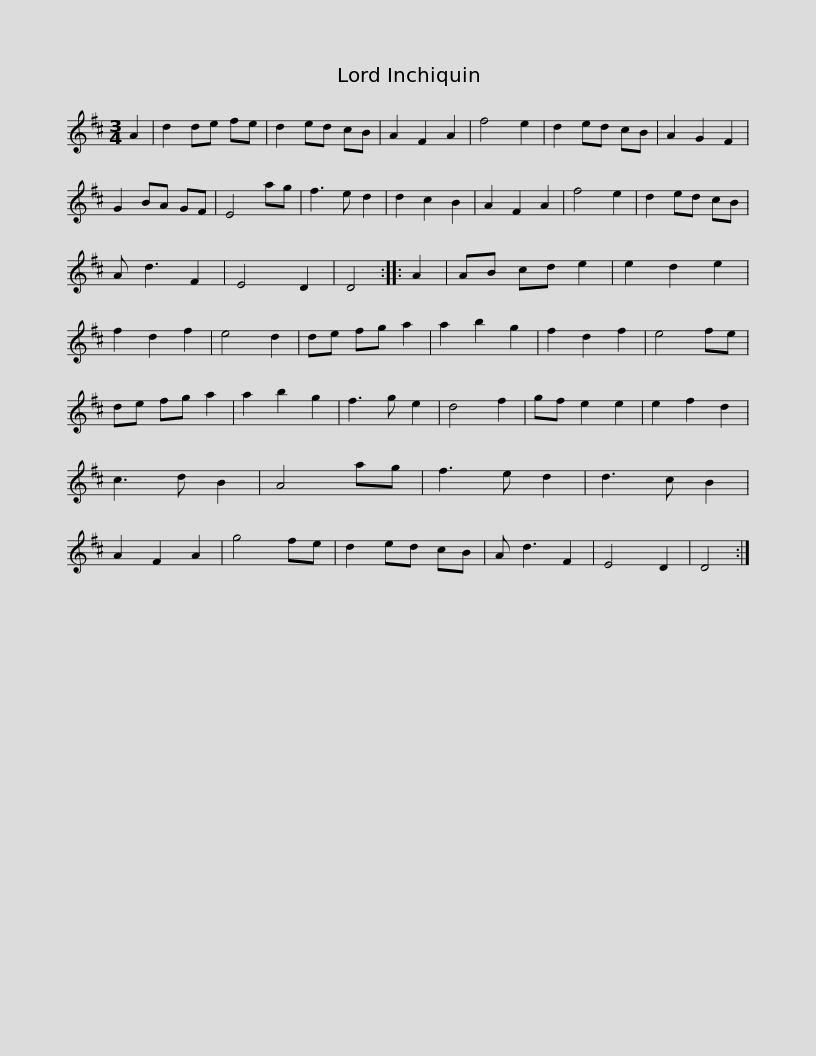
X:1
L:1/8
M:3/4
I:linebreak $
K:D
V:1 treble
V:1
 A2 | d2 de fe | d2 ed cB | A2 F2 A2 | f4 e2 | %5
 d2 ed cB | A2 G2 F2 | G2 BA GF | E4 ag | f3 e d2 | %10
 d2 c2 B2 |$ A2 F2 A2 | f4 e2 | d2 ed cB | A d3 F2 | %15
 E4 D2 | D4 :: A2 | AB cd e2 | e2 d2 e2 | %20
 f2 d2 f2 | e4 d2 | de fg a2 |$ a2 b2 g2 | f2 d2 f2 | %25
 e4 fe | de fg a2 | a2 b2 g2 | f3 g e2 | d4 f2 | %30
 gf e2 e2 | e2 f2 d2 | c3 d B2 | A4 ag |$ f3 e d2 | %35
 d3 c B2 | A2 F2 A2 | g4 fe | d2 ed cB | A d3 F2 | %40
 E4 D2 | D4 :| %42
